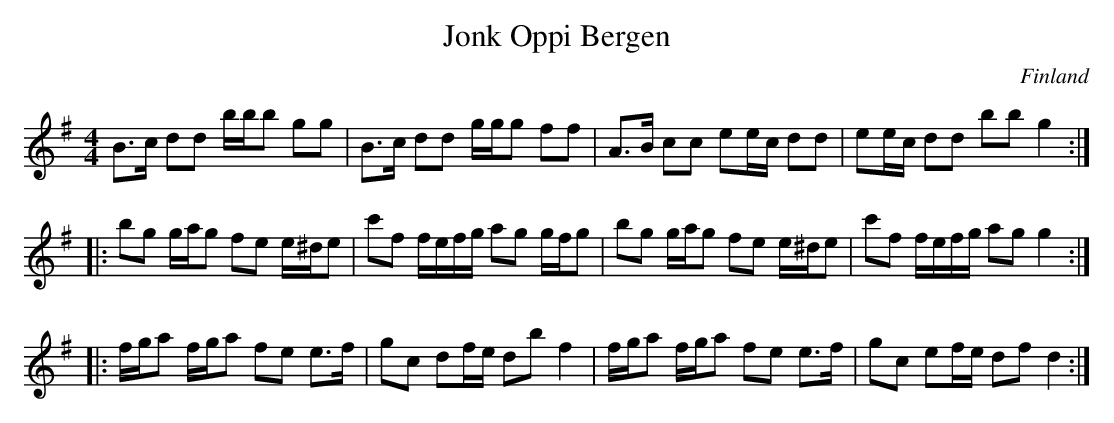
X:1
T:Jonk Oppi Bergen
M:4/4
O:Finland
O:Sweden
K:G major
B>c dd b/b/b gg|B>c dd g/g/g ff|\
A>B cc ee/c/ dd|ee/c/ dd bb g2::
bg g/a/g fe e/^d/e|c'f f/e/f/g/ ag g/f/g|\
bg g/a/g fe e/^d/e|c'f f/e/f/g/ ag g2::
f/g/a f/g/a fe e>f|gc df/e/ db f2|\
f/g/a f/g/a fe e>f|gc ef/e/ df d2:|
